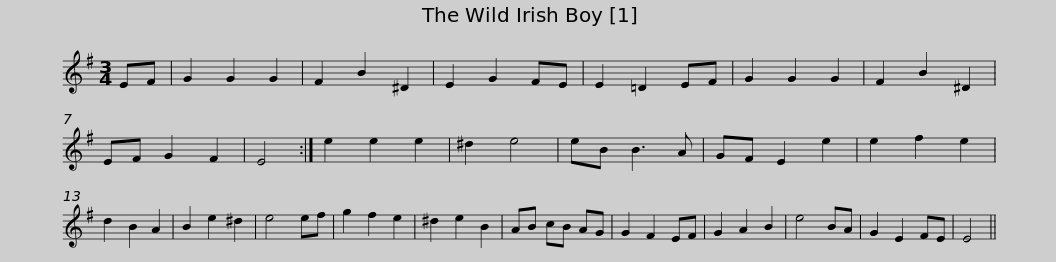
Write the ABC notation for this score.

X:1
L:1/8
M:3/4
I:linebreak $
K:Emin
V:1 treble
V:1
 EF | G2 G2 G2 | F2 B2 ^D2 | E2 G2 FE | E2 =D2 EF | %5
 G2 G2 G2 | F2 B2 ^D2 | EF G2 F2 | E4 :| e2 e2 e2 | %10
 ^d2 e4 | eB B3 A |$ GF E2 e2 | e2 f2 e2 | d2 B2 A2 | %15
 B2 e2 ^d2 | e4 ef | g2 f2 e2 | ^d2 e2 B2 | AB cB AG | %20
 G2 F2 EF | G2 A2 B2 | e4 BA |$ G2 E2 FE | E4 || %25
